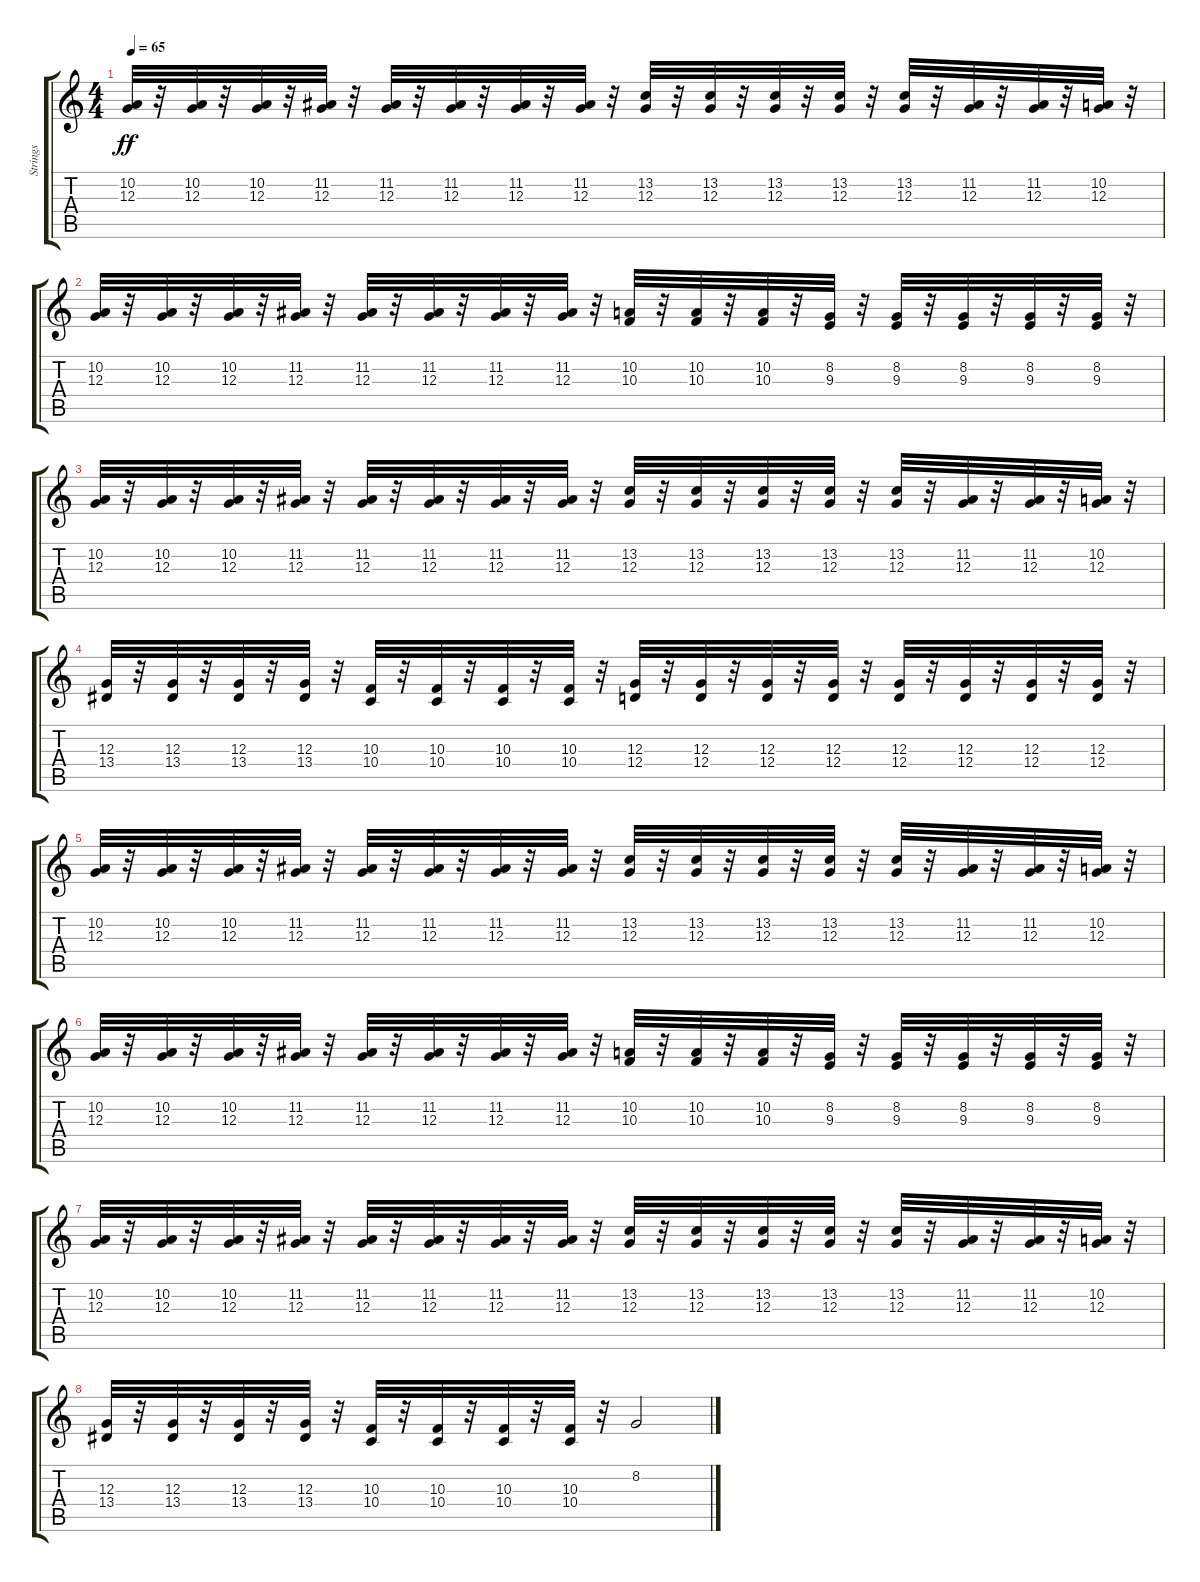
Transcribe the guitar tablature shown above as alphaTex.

\track ("Strings" "Strings") {instrument stringensemble1}
\staff {score tabs}
\tuning (E4 B3 G3 D3 A2 E2) {hide}
\ts (4 4)
\tempo 65
\clef g2
\ks c
(10.2 12.3).32{dy ff} r.32 (10.2 12.3).32 r.32 (10.2 12.3).32 r.32 (11.2 12.3).32 r.32 (11.2 12.3).32 r.32 (11.2 12.3).32 r.32 (11.2 12.3).32 r.32 (11.2 12.3).32 r.32 (13.2 12.3).32 r.32 (13.2 12.3).32 r.32 (13.2 12.3).32 r.32 (13.2 12.3).32 r.32 (13.2 12.3).32 r.32 (11.2 12.3).32 r.32 (11.2 12.3).32 r.32 (10.2 12.3).32 r.32 |
(10.2 12.3).32 r.32 (10.2 12.3).32 r.32 (10.2 12.3).32 r.32 (11.2 12.3).32 r.32 (11.2 12.3).32 r.32 (11.2 12.3).32 r.32 (11.2 12.3).32 r.32 (11.2 12.3).32 r.32 (10.2 10.3).32 r.32 (10.2 10.3).32 r.32 (10.2 10.3).32 r.32 (8.2 9.3).32 r.32 (8.2 9.3).32 r.32 (8.2 9.3).32 r.32 (8.2 9.3).32 r.32 (8.2 9.3).32 r.32 |
(10.2 12.3).32 r.32 (10.2 12.3).32 r.32 (10.2 12.3).32 r.32 (11.2 12.3).32 r.32 (11.2 12.3).32 r.32 (11.2 12.3).32 r.32 (11.2 12.3).32 r.32 (11.2 12.3).32 r.32 (13.2 12.3).32 r.32 (13.2 12.3).32 r.32 (13.2 12.3).32 r.32 (13.2 12.3).32 r.32 (13.2 12.3).32 r.32 (11.2 12.3).32 r.32 (11.2 12.3).32 r.32 (10.2 12.3).32 r.32 |
(12.3 13.4).32 r.32 (12.3 13.4).32 r.32 (12.3 13.4).32 r.32 (12.3 13.4).32 r.32 (10.3 10.4).32 r.32 (10.3 10.4).32 r.32 (10.3 10.4).32 r.32 (10.3 10.4).32 r.32 (12.3 12.4).32 r.32 (12.3 12.4).32 r.32 (12.3 12.4).32 r.32 (12.3 12.4).32 r.32 (12.3 12.4).32 r.32 (12.3 12.4).32 r.32 (12.3 12.4).32 r.32 (12.3 12.4).32 r.32 |
(10.2 12.3).32 r.32 (10.2 12.3).32 r.32 (10.2 12.3).32 r.32 (11.2 12.3).32 r.32 (11.2 12.3).32 r.32 (11.2 12.3).32 r.32 (11.2 12.3).32 r.32 (11.2 12.3).32 r.32 (13.2 12.3).32 r.32 (13.2 12.3).32 r.32 (13.2 12.3).32 r.32 (13.2 12.3).32 r.32 (13.2 12.3).32 r.32 (11.2 12.3).32 r.32 (11.2 12.3).32 r.32 (10.2 12.3).32 r.32 |
(10.2 12.3).32 r.32 (10.2 12.3).32 r.32 (10.2 12.3).32 r.32 (11.2 12.3).32 r.32 (11.2 12.3).32 r.32 (11.2 12.3).32 r.32 (11.2 12.3).32 r.32 (11.2 12.3).32 r.32 (10.2 10.3).32 r.32 (10.2 10.3).32 r.32 (10.2 10.3).32 r.32 (8.2 9.3).32 r.32 (8.2 9.3).32 r.32 (8.2 9.3).32 r.32 (8.2 9.3).32 r.32 (8.2 9.3).32 r.32 |
(10.2 12.3).32 r.32 (10.2 12.3).32 r.32 (10.2 12.3).32 r.32 (11.2 12.3).32 r.32 (11.2 12.3).32 r.32 (11.2 12.3).32 r.32 (11.2 12.3).32 r.32 (11.2 12.3).32 r.32 (13.2 12.3).32 r.32 (13.2 12.3).32 r.32 (13.2 12.3).32 r.32 (13.2 12.3).32 r.32 (13.2 12.3).32 r.32 (11.2 12.3).32 r.32 (11.2 12.3).32 r.32 (10.2 12.3).32 r.32 |
(12.3 13.4).32 r.32 (12.3 13.4).32 r.32 (12.3 13.4).32 r.32 (12.3 13.4).32 r.32 (10.3 10.4).32 r.32 (10.3 10.4).32 r.32 (10.3 10.4).32 r.32 (10.3 10.4).32 r.32 8.2.2
